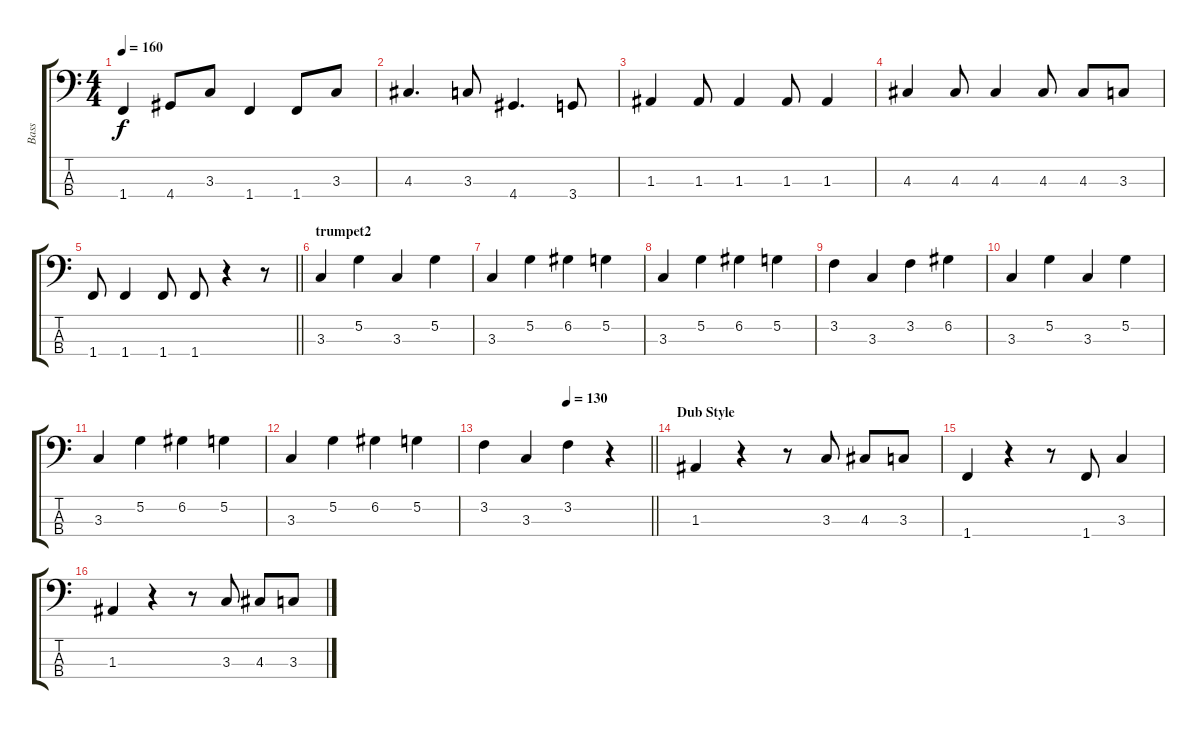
\track ("Bass" "Bass") {instrument acousticguitarsteel}
\staff {score tabs}
\tuning (G2 D2 A1 E1) {hide}
\ts (4 4)
\tempo 160
\clef f4
\ks c
1.4.4{dy f} 4.4.8 3.3.8 1.4.4 1.4.8 3.3.8 |
4.3.4{d} 3.3.8 4.4.4{d} 3.4.8 |
1.3.4 1.3.8 1.3.4 1.3.8 1.3.4 |
4.3.4 4.3.8 4.3.4 4.3.8 4.3.8 3.3.8 |
\barLineRight lightlight
1.4.8 1.4.4 1.4.8 1.4.8 r.4 r.8 |
\section ("" "trumpet2")
3.3.4 5.2.4 3.3.4 5.2.4 |
3.3.4 5.2.4 6.2.4 5.2.4 |
3.3.4 5.2.4 6.2.4 5.2.4 |
3.2.4 3.3.4 3.2.4 6.2.4 |
3.3.4 5.2.4 3.3.4 5.2.4 |
3.3.4 5.2.4 6.2.4 5.2.4 |
3.3.4 5.2.4 6.2.4 5.2.4 |
\tempo (130 0.5)
\barLineRight lightlight
3.2.4 3.3.4 3.2.4 r.4 |
\section ("" "Dub Style")
1.3.4 r.4 r.8 3.3.8 4.3.8 3.3.8 |
1.4.4 r.4 r.8 1.4.8 3.3.4 |
1.3.4 r.4 r.8 3.3.8 4.3.8 3.3.8
